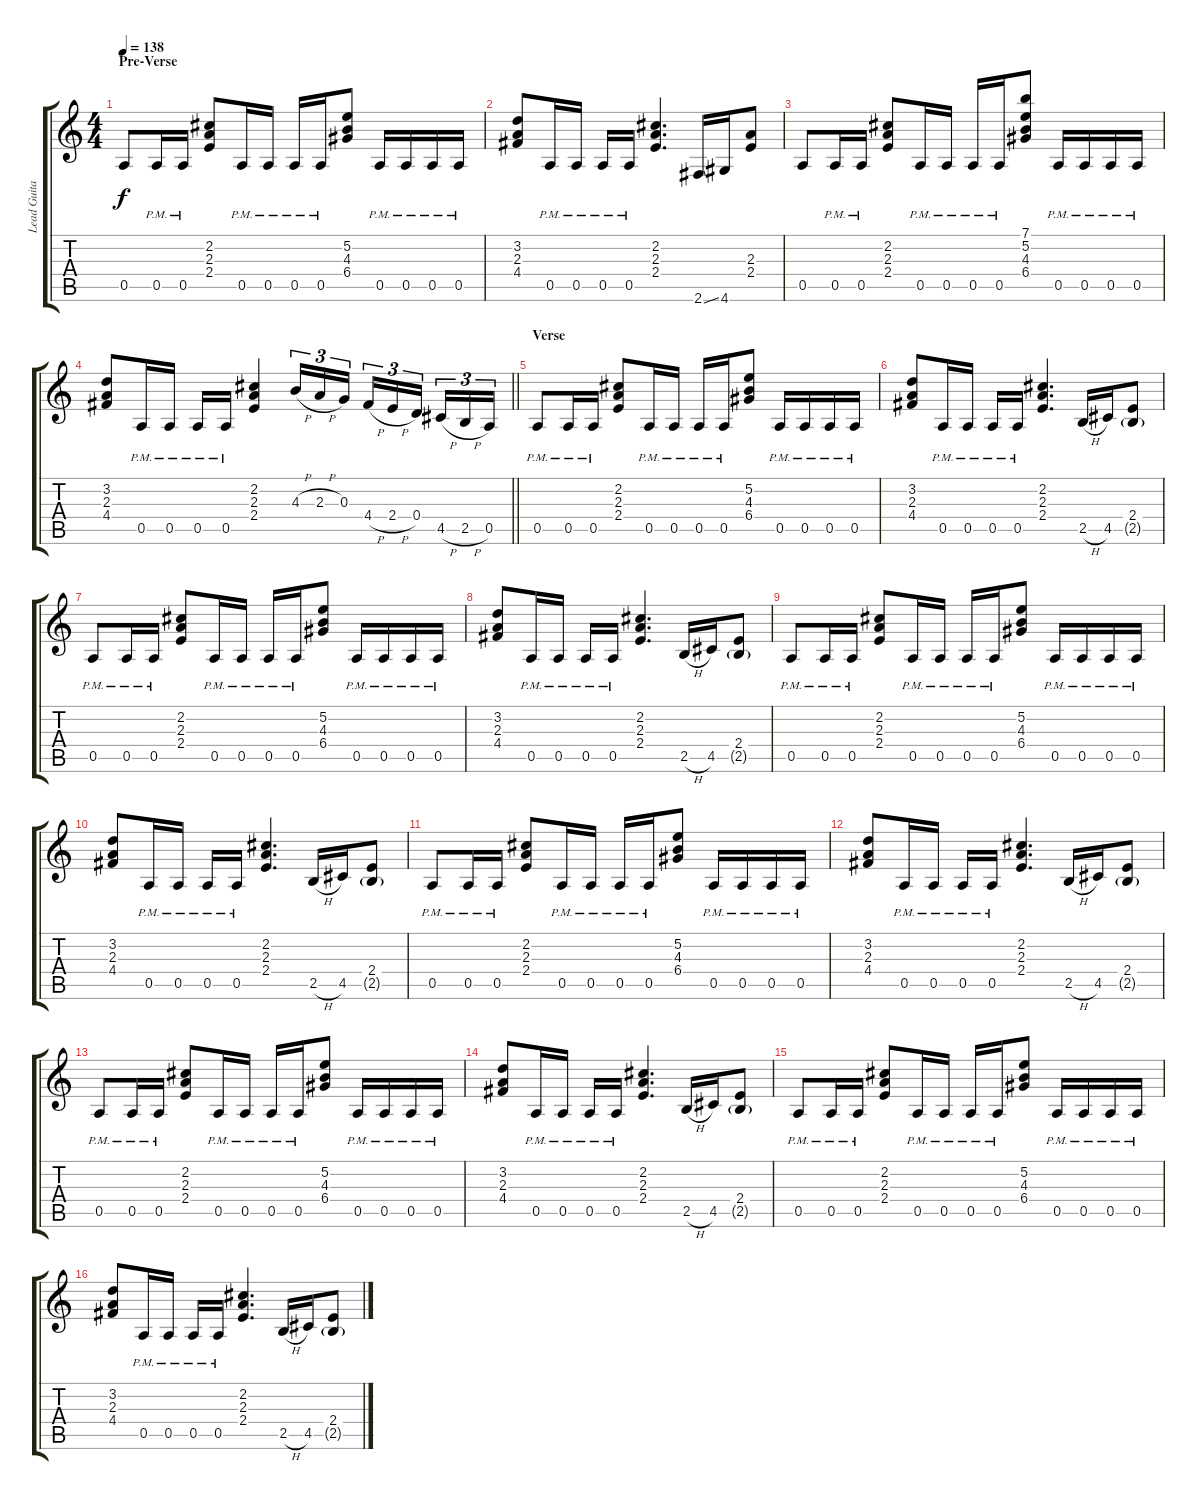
\track ("Lead Guitar" "Lead Guita") {instrument distortionguitar}
\staff {score tabs}
\tuning (E4 B3 G3 D3 A2 E2) {hide}
\ts (4 4)
\section ("" "Pre-Verse")
\tempo 138
\clef g2
\ks c
0.5.8{dy f} 0.5{pm}.16 0.5{pm}.16 (2.2 2.3 2.4).8 0.5{pm}.16 0.5{pm}.16 0.5{pm}.16 0.5{pm}.16 (5.2 4.3 6.4).8 0.5{pm}.16 0.5{pm}.16 0.5{pm}.16 0.5{pm}.16 |
(3.2 2.3 4.4).8 0.5{pm}.16 0.5{pm}.16 0.5{pm}.16 0.5{pm}.16 (2.2 2.3 2.4).4{d} 2.6{ss}.16 4.6.16 (2.3 2.4).8 |
0.5.8 0.5{pm}.16 0.5{pm}.16 (2.2 2.3 2.4).8 0.5{pm}.16 0.5{pm}.16 0.5{pm}.16 0.5{pm}.16 (7.1 5.2 4.3 6.4).8 0.5{pm}.16 0.5{pm}.16 0.5{pm}.16 0.5{pm}.16 |
\barLineRight lightlight
(3.2 2.3 4.4).8 0.5{pm}.16 0.5{pm}.16 0.5{pm}.16 0.5{pm}.16 (2.2 2.3 2.4).4 4.3{h}.16{tu (3 2)} 2.3{h}.16{tu (3 2)} 0.3.16{tu (3 2)} 4.4{h}.16{tu (3 2)} 2.4{h}.16{tu (3 2)} 0.4.16{tu (3 2) beam splitsecondary} 4.5{h}.16{tu (3 2)} 2.5{h}.16{tu (3 2)} 0.5.16{tu (3 2)} |
\section ("" "Verse ")
0.5{pm}.8 0.5{pm}.16 0.5{pm}.16 (2.2 2.3 2.4).8 0.5{pm}.16 0.5{pm}.16 0.5{pm}.16 0.5{pm}.16 (5.2 4.3 6.4).8 0.5{pm}.16 0.5{pm}.16 0.5{pm}.16 0.5{pm}.16 |
(3.2 2.3 4.4).8 0.5{pm}.16 0.5{pm}.16 0.5{pm}.16 0.5{pm}.16 (2.2 2.3 2.4).4{d} 2.5{h}.16 4.5.16 (2.4 2.5{g}).8 |
0.5{pm}.8 0.5{pm}.16 0.5{pm}.16 (2.2 2.3 2.4).8 0.5{pm}.16 0.5{pm}.16 0.5{pm}.16 0.5{pm}.16 (5.2 4.3 6.4).8 0.5{pm}.16 0.5{pm}.16 0.5{pm}.16 0.5{pm}.16 |
(3.2 2.3 4.4).8 0.5{pm}.16 0.5{pm}.16 0.5{pm}.16 0.5{pm}.16 (2.2 2.3 2.4).4{d} 2.5{h}.16 4.5.16 (2.4 2.5{g}).8 |
0.5{pm}.8 0.5{pm}.16 0.5{pm}.16 (2.2 2.3 2.4).8 0.5{pm}.16 0.5{pm}.16 0.5{pm}.16 0.5{pm}.16 (5.2 4.3 6.4).8 0.5{pm}.16 0.5{pm}.16 0.5{pm}.16 0.5{pm}.16 |
(3.2 2.3 4.4).8 0.5{pm}.16 0.5{pm}.16 0.5{pm}.16 0.5{pm}.16 (2.2 2.3 2.4).4{d} 2.5{h}.16 4.5.16 (2.4 2.5{g}).8 |
0.5{pm}.8 0.5{pm}.16 0.5{pm}.16 (2.2 2.3 2.4).8 0.5{pm}.16 0.5{pm}.16 0.5{pm}.16 0.5{pm}.16 (5.2 4.3 6.4).8 0.5{pm}.16 0.5{pm}.16 0.5{pm}.16 0.5{pm}.16 |
(3.2 2.3 4.4).8 0.5{pm}.16 0.5{pm}.16 0.5{pm}.16 0.5{pm}.16 (2.2 2.3 2.4).4{d} 2.5{h}.16 4.5.16 (2.4 2.5{g}).8 |
0.5{pm}.8 0.5{pm}.16 0.5{pm}.16 (2.2 2.3 2.4).8 0.5{pm}.16 0.5{pm}.16 0.5{pm}.16 0.5{pm}.16 (5.2 4.3 6.4).8 0.5{pm}.16 0.5{pm}.16 0.5{pm}.16 0.5{pm}.16 |
(3.2 2.3 4.4).8 0.5{pm}.16 0.5{pm}.16 0.5{pm}.16 0.5{pm}.16 (2.2 2.3 2.4).4{d} 2.5{h}.16 4.5.16 (2.4 2.5{g}).8 |
0.5{pm}.8 0.5{pm}.16 0.5{pm}.16 (2.2 2.3 2.4).8 0.5{pm}.16 0.5{pm}.16 0.5{pm}.16 0.5{pm}.16 (5.2 4.3 6.4).8 0.5{pm}.16 0.5{pm}.16 0.5{pm}.16 0.5{pm}.16 |
(3.2 2.3 4.4).8 0.5{pm}.16 0.5{pm}.16 0.5{pm}.16 0.5{pm}.16 (2.2 2.3 2.4).4{d} 2.5{h}.16 4.5.16 (2.4 2.5{g}).8
